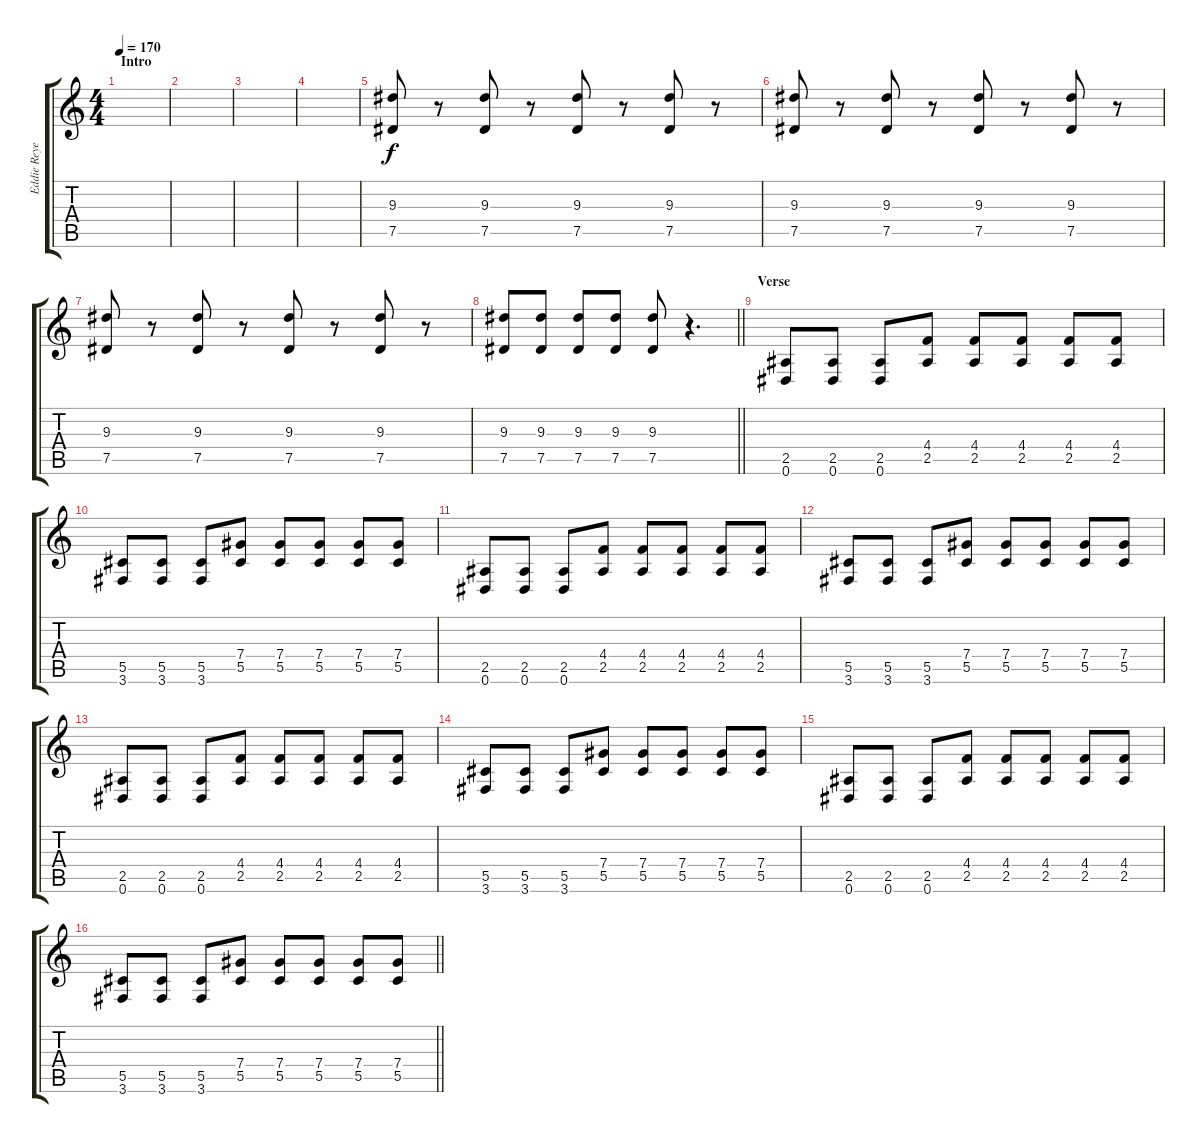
\track ("Eddie Reyes - Guitar" "Eddie Reye") {instrument distortionguitar}
\staff {score tabs}
\tuning (Eb4 Bb3 Gb3 Db3 Ab2 Eb2) {hide}
\ts (4 4)
\section ("" "Intro")
\tempo 170
\clef g2
\ks c
|
|
|
|
(9.3 7.5).8 r.8 (9.3 7.5).8 r.8 (9.3 7.5).8 r.8 (9.3 7.5).8 r.8 |
(9.3 7.5).8 r.8 (9.3 7.5).8 r.8 (9.3 7.5).8 r.8 (9.3 7.5).8 r.8 |
(9.3 7.5).8 r.8 (9.3 7.5).8 r.8 (9.3 7.5).8 r.8 (9.3 7.5).8 r.8 |
\barLineRight lightlight
(9.3 7.5).8 (9.3 7.5).8 (9.3 7.5).8 (9.3 7.5).8 (9.3 7.5).8 r.4{d} |
\section ("" "Verse")
(2.5 0.6).8 (2.5 0.6).8 (2.5 0.6).8 (4.4 2.5).8 (4.4 2.5).8 (4.4 2.5).8 (4.4 2.5).8 (4.4 2.5).8 |
(5.5 3.6).8 (5.5 3.6).8 (5.5 3.6).8 (7.4 5.5).8 (7.4 5.5).8 (7.4 5.5).8 (7.4 5.5).8 (7.4 5.5).8 |
(2.5 0.6).8 (2.5 0.6).8 (2.5 0.6).8 (4.4 2.5).8 (4.4 2.5).8 (4.4 2.5).8 (4.4 2.5).8 (4.4 2.5).8 |
(5.5 3.6).8 (5.5 3.6).8 (5.5 3.6).8 (7.4 5.5).8 (7.4 5.5).8 (7.4 5.5).8 (7.4 5.5).8 (7.4 5.5).8 |
(2.5 0.6).8 (2.5 0.6).8 (2.5 0.6).8 (4.4 2.5).8 (4.4 2.5).8 (4.4 2.5).8 (4.4 2.5).8 (4.4 2.5).8 |
(5.5 3.6).8 (5.5 3.6).8 (5.5 3.6).8 (7.4 5.5).8 (7.4 5.5).8 (7.4 5.5).8 (7.4 5.5).8 (7.4 5.5).8 |
(2.5 0.6).8 (2.5 0.6).8 (2.5 0.6).8 (4.4 2.5).8 (4.4 2.5).8 (4.4 2.5).8 (4.4 2.5).8 (4.4 2.5).8 |
\barLineRight lightlight
(5.5 3.6).8 (5.5 3.6).8 (5.5 3.6).8 (7.4 5.5).8 (7.4 5.5).8 (7.4 5.5).8 (7.4 5.5).8 (7.4 5.5).8
